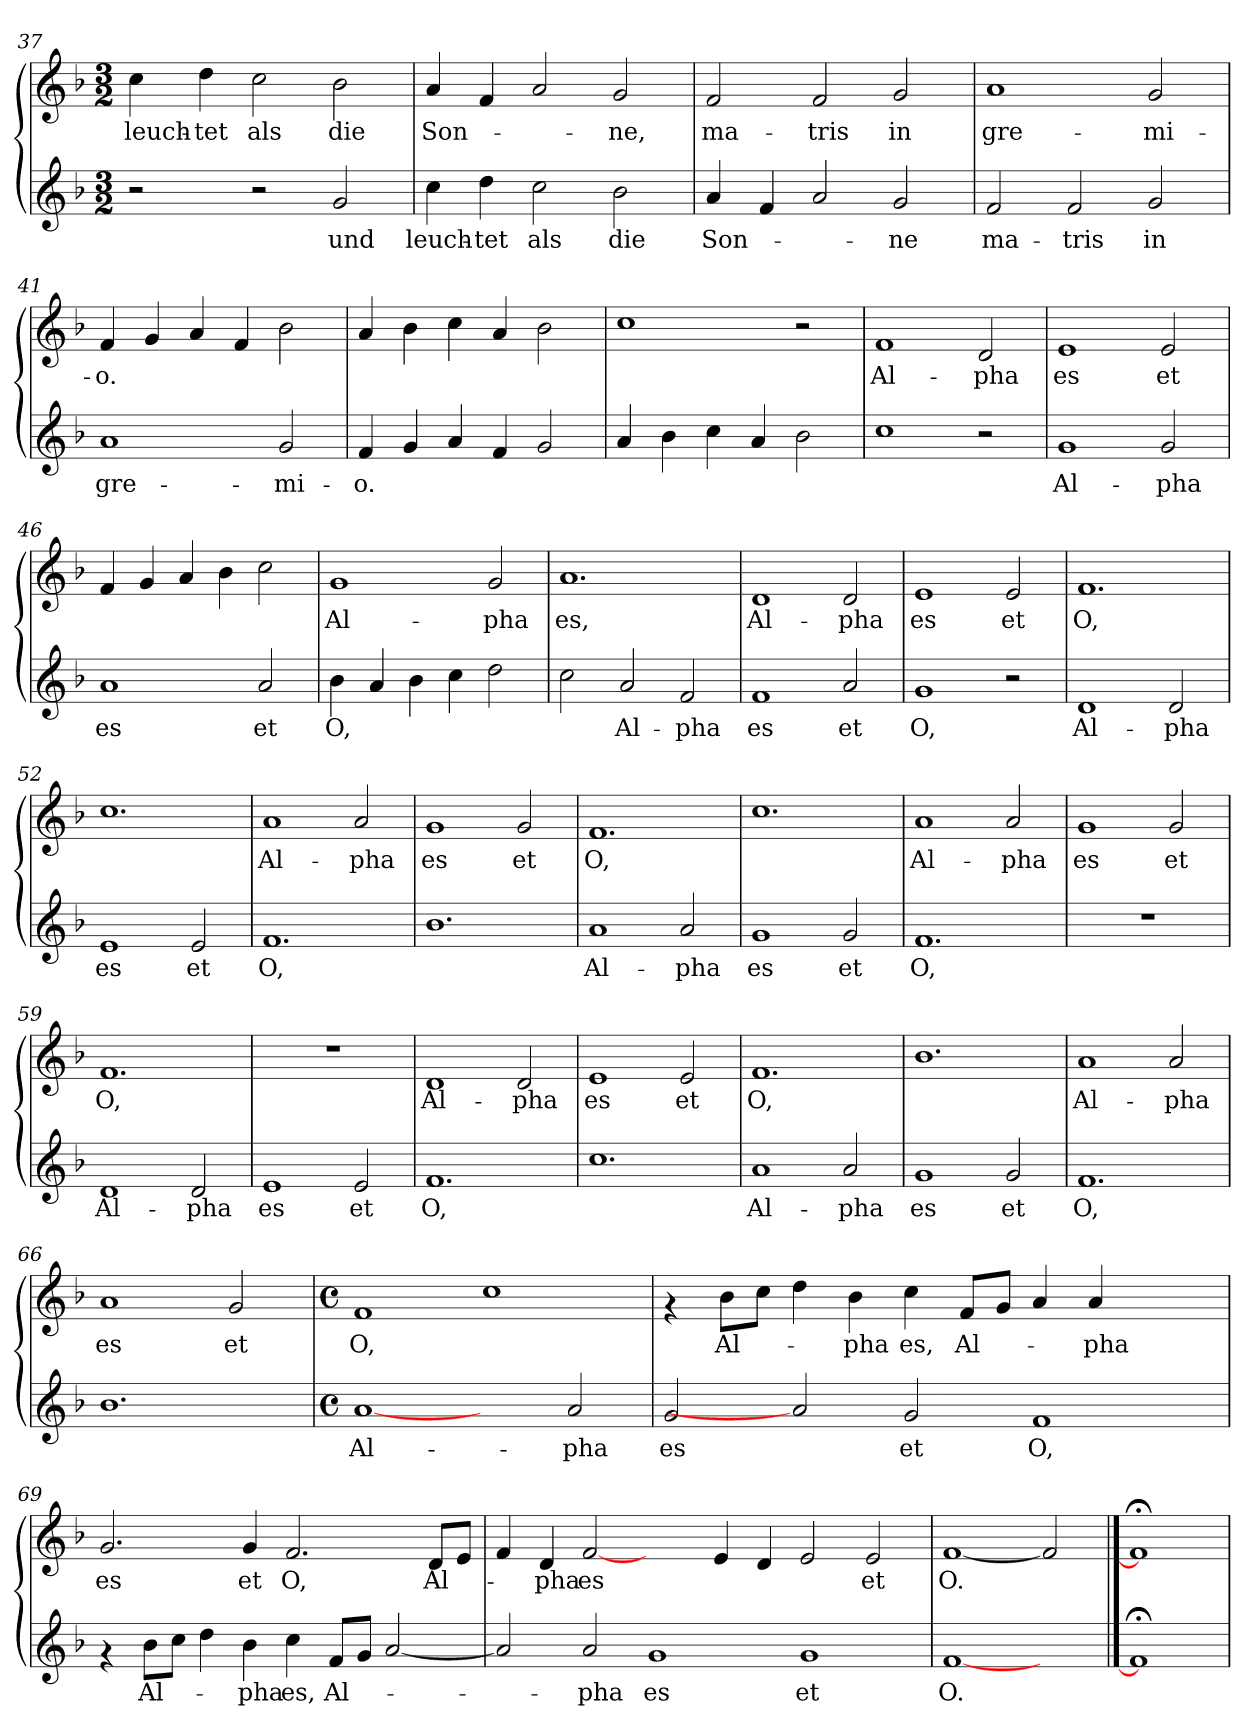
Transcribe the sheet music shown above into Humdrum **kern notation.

**kern	**text	**kern	**text
*part2	*part2	*part1	*part1
*staff2	*staff2	*staff1	*staff1
*clefG2	*	*clefG2	*
*k[b-]	*	*k[b-]	*
*F:	*	*F:	*
*M3/2	*	*M3/2	*
=37	=37	=37	=37
!	!	!	!LO:LY:b
2r	.	4cc\	leuch-
!	!	!	!LO:LY:b
.	.	4dd\	-tet
!	!	!	!LO:LY:b
2r	.	2cc\	als
!	!LO:LY:b	!	!LO:LY:b
2g/	und	2b-\	die
=38	=38	=38	=38
!	!LO:LY:b	!	!LO:LY:b
4cc\	leuch-	4a/	Son-
!	!LO:LY:b	!	!
4dd\	-tet	4f/	.
!	!LO:LY:b	!	!
2cc\	als	2a/	.
!	!LO:LY:b	!	!LO:LY:b
2b-\	die	2g/	-ne,
=39	=39	=39	=39
!	!LO:LY:b	!	!LO:LY:b
4a/	Son-	2f/	ma-
4f/	.	.	.
!	!	!	!LO:LY:b
2a/	.	2f/	-tris
!	!LO:LY:b	!	!LO:LY:b
2g/	-ne	2g/	in
=40	=40	=40	=40
!	!LO:LY:b	!	!LO:LY:b
2f/	ma-	1a	gre-
!	!LO:LY:b	!	!
2f/	-tris	.	.
!	!LO:LY:b	!	!LO:LY:b
2g/	in	2g/	-mi-
=41	=41	=41	=41
!	!LO:LY:b	!	!LO:LY:b
1a	gre-	4f/	-o.
.	.	4g/	.
.	.	4a/	.
.	.	4f/	.
!	!LO:LY:b	!	!
2g/	-mi-	2b-\	.
=42	=42	=42	=42
!	!LO:LY:b	!	!
4f/	-o.	4a/	.
4g/	.	4b-\	.
4a/	.	4cc\	.
4f/	.	4a/	.
2g/	.	2b-\	.
!!LO:LB:g=z
=43	=43	=43	=43
4a/	.	1cc	.
4b-\	.	.	.
4cc\	.	.	.
4a/	.	.	.
2b-\	.	2r	.
=44	=44	=44	=44
!	!	!	!LO:LY:b
1cc	.	1f	Al-
!	!	!	!LO:LY:b
2r	.	2d/	-pha
=45	=45	=45	=45
!	!LO:LY:b	!	!LO:LY:b
1g	Al-	1e	es
!	!LO:LY:b	!	!LO:LY:b
2g/	-pha	2e/	et
=46	=46	=46	=46
!	!LO:LY:b	!	!
1a	es	4f/	.
.	.	4g/	.
.	.	4a/	.
.	.	4b-\	.
!	!LO:LY:b	!	!
2a/	et	2cc\	.
=47	=47	=47	=47
!	!LO:LY:b	!	!LO:LY:b
4b-\	O,	1g	Al-
4a/	.	.	.
4b-\	.	.	.
4cc\	.	.	.
!	!	!	!LO:LY:b
2dd\	.	2g/	-pha
=48	=48	=48	=48
!	!	!	!LO:LY:b
2cc\	.	1.a	es,
!	!LO:LY:b	!	!
2a/	Al-	.	.
!	!LO:LY:b	!	!
2f/	-pha	.	.
=49	=49	=49	=49
!	!LO:LY:b	!	!LO:LY:b
1f	es	1d	Al-
!	!LO:LY:b	!	!LO:LY:b
2a/	et	2d/	-pha
!!LO:LB:g=z
=50	=50	=50	=50
!	!LO:LY:b	!	!LO:LY:b
1g	O,	1e	es
!	!	!	!LO:LY:b
2r	.	2e/	et
=51	=51	=51	=51
!	!LO:LY:b	!	!LO:LY:b
1d	Al-	1.f	O,
!	!LO:LY:b	!	!
2d/	-pha	.	.
=52	=52	=52	=52
!	!LO:LY:b	!	!
1e	es	1.cc	.
!	!LO:LY:b	!	!
2e/	et	.	.
=53	=53	=53	=53
!	!LO:LY:b	!	!LO:LY:b
1.f	O,	1a	Al-
!	!	!	!LO:LY:b
.	.	2a/	-pha
=54	=54	=54	=54
!	!	!	!LO:LY:b
1.b-	.	1g	es
!	!	!	!LO:LY:b
.	.	2g/	et
=55	=55	=55	=55
!	!LO:LY:b	!	!LO:LY:b
1a	Al-	1.f	O,
!	!LO:LY:b	!	!
2a/	-pha	.	.
=56	=56	=56	=56
!	!LO:LY:b	!	!
1g	es	1.cc	.
!	!LO:LY:b	!	!
2g/	et	.	.
=57	=57	=57	=57
!	!LO:LY:b	!	!LO:LY:b
1.f	O,	1a	Al-
!	!	!	!LO:LY:b
.	.	2a/	-pha
=58	=58	=58	=58
!	!	!	!LO:LY:b
1.r	.	1g	es
!	!	!	!LO:LY:b
.	.	2g/	et
!!LO:LB:g=z
=59	=59	=59	=59
!	!LO:LY:b	!	!LO:LY:b
1d	Al-	1.f	O,
!	!LO:LY:b	!	!
2d/	-pha	.	.
=60	=60	=60	=60
!	!LO:LY:b	!	!
1e	es	1.r	.
!	!LO:LY:b	!	!
2e/	et	.	.
=61	=61	=61	=61
!	!LO:LY:b	!	!LO:LY:b
1.f	O,	1d	Al-
!	!	!	!LO:LY:b
.	.	2d/	-pha
=62	=62	=62	=62
!	!	!	!LO:LY:b
1.cc	.	1e	es
!	!	!	!LO:LY:b
.	.	2e/	et
=63	=63	=63	=63
!	!LO:LY:b	!	!LO:LY:b
1a	Al-	1.f	O,
!	!LO:LY:b	!	!
2a/	-pha	.	.
=64	=64	=64	=64
!	!LO:LY:b	!	!
1g	es	1.b-	.
!	!LO:LY:b	!	!
2g/	et	.	.
=65	=65	=65	=65
!	!LO:LY:b	!	!LO:LY:b
1.f	O,	1a	Al-
!	!	!	!LO:LY:b
.	.	2a/	-pha
=66	=66	=66	=66
!	!	!	!LO:LY:b
1.b-	.	1a	es
!	!	!	!LO:LY:b
.	.	2g/	et
!!LO:PB:g=z
=67	=67	=67	=67
*M4/4	*	*M4/4	*
*met(c)	*	*met(c)	*
!	!LO:LY:b	!	!LO:LY:b
[1a	Al-	1f	O,
2ryy	.	1cc	.
!	!LO:LY:b	!	!
2a/	-pha	.	.
=68	=68	=68	=68
!	!LO:LY:b	!	!
2g/	es	4rf	.
!	!	!	!LO:LY:b
.	.	8b-\L	Al-
.	.	8cc\J	.
2a]	.	4dd\	.
!	!	!	!LO:LY:b
.	.	4b-\	-pha
!	!LO:LY:b	!	!LO:LY:b
2g/	et	4cc\	es,
!	!	!	!LO:LY:b
.	.	8f/L	Al-
.	.	8g/J	.
!	!LO:LY:b	!	!
1f	O,	4a/	.
!	!	!	!LO:LY:b
.	.	4a/	-pha
.	.	2ryy	.
=69	=69	=69	=69
!	!	!	!LO:LY:b
4rf	.	2.g/	es
!	!LO:LY:b	!	!
8b-\L	Al-	.	.
8cc\J	.	.	.
4dd\	.	.	.
!	!LO:LY:b	!	!LO:LY:b
4b-\	-pha	4g/	et
!	!LO:LY:b	!	!LO:LY:b
4cc\	es,	2.f/	O,
!	!LO:LY:b	!	!
8f/L	Al-	.	.
8g/J	.	.	.
[<2a/	.	.	.
!	!	!	!LO:LY:b
.	.	8d/L	Al-
.	.	8e/J	.
=70	=70	=70	=70
2a/]	.	4f/	.
!	!	!	!LO:LY:b
.	.	4d/	-pha
!	!LO:LY:b	!	!LO:LY:b
2a/	-pha	[2f	es
!	!LO:LY:b	!	!
1g	es	2ryy	.
.	.	4e/	.
.	.	4d/	.
!	!LO:LY:b	!	!
1g	et	2e/	.
!	!	!	!LO:LY:b
.	.	2e/	et
=71	=71	=71	=71
!	!LO:LY:b	!	!LO:LY:b
[1f	O.	[1f	O.
2ryy	.	2f]	.
==72	==72	==72	==72
1f;]	.	1f;]	.
=	=	=	=
*-	*-	*-	*-
